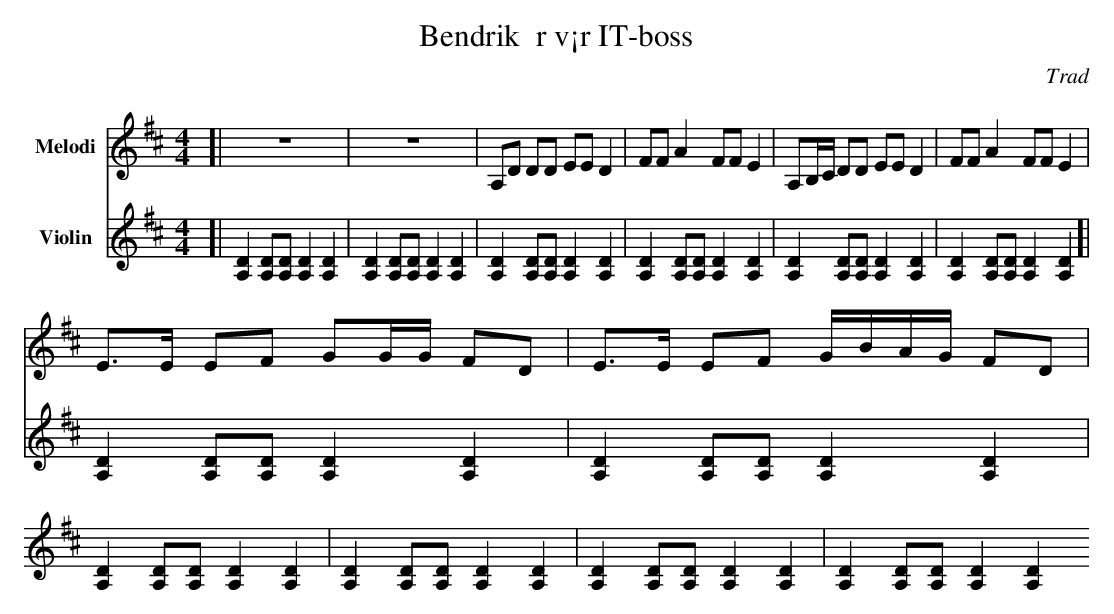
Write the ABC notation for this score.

X:1
T:Bendrik  r v¡r IT-boss
O:Trad
M:4/4
L:1/8
K:D
V:V1 name=Melodi
V:V2 name=Violin
%%score V1 V2
[V:V1][|z8 | z8 | A,D DD EE D2 | FF A2 FF E2 | A,B,/C/ DD EE D2 | FF A2 FF E2 |
[V:V2][|[A,D]2 [A,D][A,D] [A,D]2 [A,D]2 |[A,D]2 [A,D][A,D] [A,D]2 [A,D]2 | [A,D]2 [A,D][A,D] [A,D]2 [A,D]2 | [A,D]2 [A,D][A,D] [A,D]2 [A,D]2 | [A,D]2 [A,D][A,D] [A,D]2 [A,D]2 | [A,D]2 [A,D][A,D] [A,D]2 [A,D]2
[V:V1]E>E EF GG/G/ FD | E>E EF G/B/A/G/ FD  |
[V:V2][|[A,D]2 [A,D][A,D] [A,D]2 [A,D]2 |[A,D]2 [A,D][A,D] [A,D]2 [A,D]2 | [A,D]2 [A,D][A,D] [A,D]2 [A,D]2 | [A,D]2 [A,D][A,D] [A,D]2 [A,D]2 | [A,D]2 [A,D][A,D] [A,D]2 [A,D]2 | [A,D]2 [A,D][A,D] [A,D]2 [A,D]2
